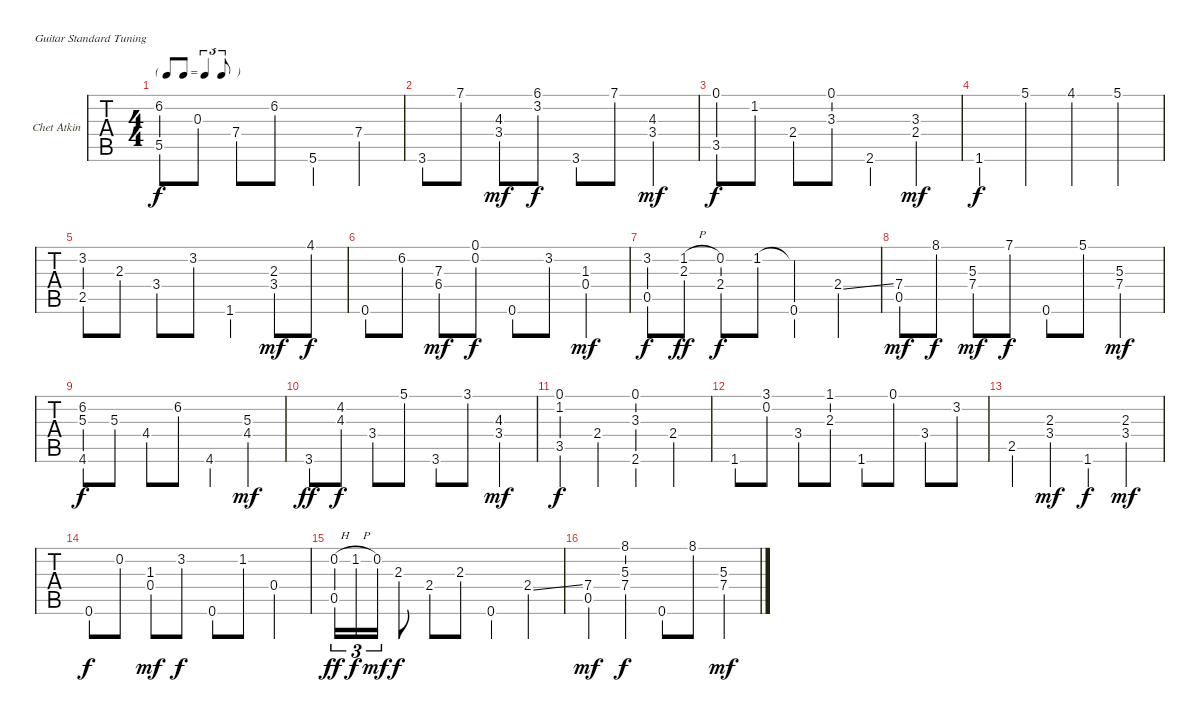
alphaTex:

\bracketExtendMode nobrackets
\firstSystemTrackNameOrientation horizontal
\otherSystemsTrackNameOrientation horizontal
\track ("Chet Atkins" "Chet Atkin") {instrument acousticguitarnylon}
\staff {tabs}
\tuning (E4 B3 G3 D3 A2 E2)
\ts (4 4)
\tf triplet8th
\tempo (120 hide)
\clef g2
\ks c
(6.2 5.5).8{dy f beam invert} 0.3.8{beam invert} 7.4.8 6.2.8{beam split} 5.6.4{beam invert beam split} 7.4.4 |
3.6.8 7.1.8 (4.3 3.4).8{dy mf} (6.1 3.2).8{dy f beam split} 3.6.8{beam invert} 7.1.8{beam invert beam split} (4.3 3.4).4{dy mf} |
(0.1 3.5).8{dy f beam invert} 1.2.8{beam invert} 2.4.8 (0.1 3.3).8{beam split} 2.6.4{beam invert beam split} (3.3 2.4).4{dy mf} |
1.6.4{dy f beam split} 5.1.4{beam invert} 4.1.4{beam invert} 5.1.4{beam invert} |
(3.2 2.5).8{beam invert} 2.3.8{beam invert} 3.4.8 3.2.8{beam split} 1.6.4{beam invert} (2.3 3.4).8{dy mf} 4.1.8{dy f} |
0.6.8{beam invert} 6.2.8{beam invert} (7.3 6.4).8{dy mf} (0.1 0.2).8{dy f} 0.6.8 3.2.8{beam split} (1.3 0.4).4{dy mf} |
(3.2 0.5).8{dy f} (1.2{h} 2.3).8{dy ff} (0.2 2.4).8{dy f} 1.2.8{beam split} (1.2{t} 0.6).4{beam invert beam split} 2.4{ss}.4 |
(7.4 0.5).8{dy mf beam invert} 8.1.8{dy f beam invert} (5.3 7.4).8{dy mf} 7.1.8{dy f beam split} 0.6.8{beam invert} 5.1.8{beam invert beam split} (5.3 7.4).4{dy mf} |
(6.2 5.3 4.6).8{dy f beam invert} 5.3.8{beam invert} 4.4.8 6.2.8{beam split} 4.6.4{beam invert beam split} (5.3 4.4).4{dy mf} |
3.6.8{dy ff} (4.2 4.3).8{dy f} 3.4.8 5.1.8{beam split} 3.6.8{beam invert} 3.1.8{beam invert beam split} (4.3 3.4).4{dy mf} |
(0.1 1.2 3.5).4{dy f} 2.4.4{beam split} (0.1 3.3 2.6).4{beam invert beam split} 2.4.4 |
1.6.8 (3.1 0.2).8 3.4.8 (1.1 2.3).8{beam split} 1.6.8{beam invert} 0.1.8{beam invert} 3.4.8 3.2.8 |
2.5.4 (2.3 3.4).4{dy mf} 1.6.4{dy f} (2.3 3.4).4{dy mf} |
0.6.8{dy f} 0.2.8 (1.3 0.4).8{dy mf} 3.2.8{dy f beam split} 0.6.8{beam invert} 1.2.8{beam invert beam split} 0.4.4 |
(0.2{h} 0.5).16{tu (3 2) dy ff beam invert} 1.2{h}.16{tu (3 2) dy f beam invert} 0.2.16{tu (3 2) dy mf beam invert} 2.3.8{dy f beam invert} 2.4.8 2.3.8{beam split} 0.6.4{beam invert beam split} 2.4{ss}.4 |
(7.4 0.5).4{dy mf beam invert beam split} (8.1 5.3 7.4).4{dy f beam invert beam split} 0.6.8{beam invert} 8.1.8{beam invert beam split} (5.3 7.4).4{dy mf}
